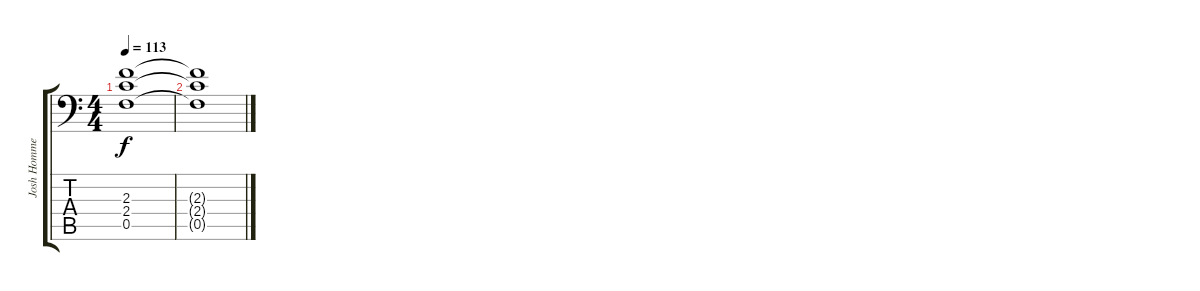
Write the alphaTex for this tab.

\track ("Josh Homme" "Josh Homme") {instrument distortionguitar}
\staff {score tabs}
\tuning (C4 G3 Eb3 Bb2 F2 Bb1) {hide}
\ts (4 4)
\tempo 113
\clef f4
\ks c
(2.3 2.4 0.5).1{dy f} |
(2.3{t} 2.4{t} 0.5{t}).1
